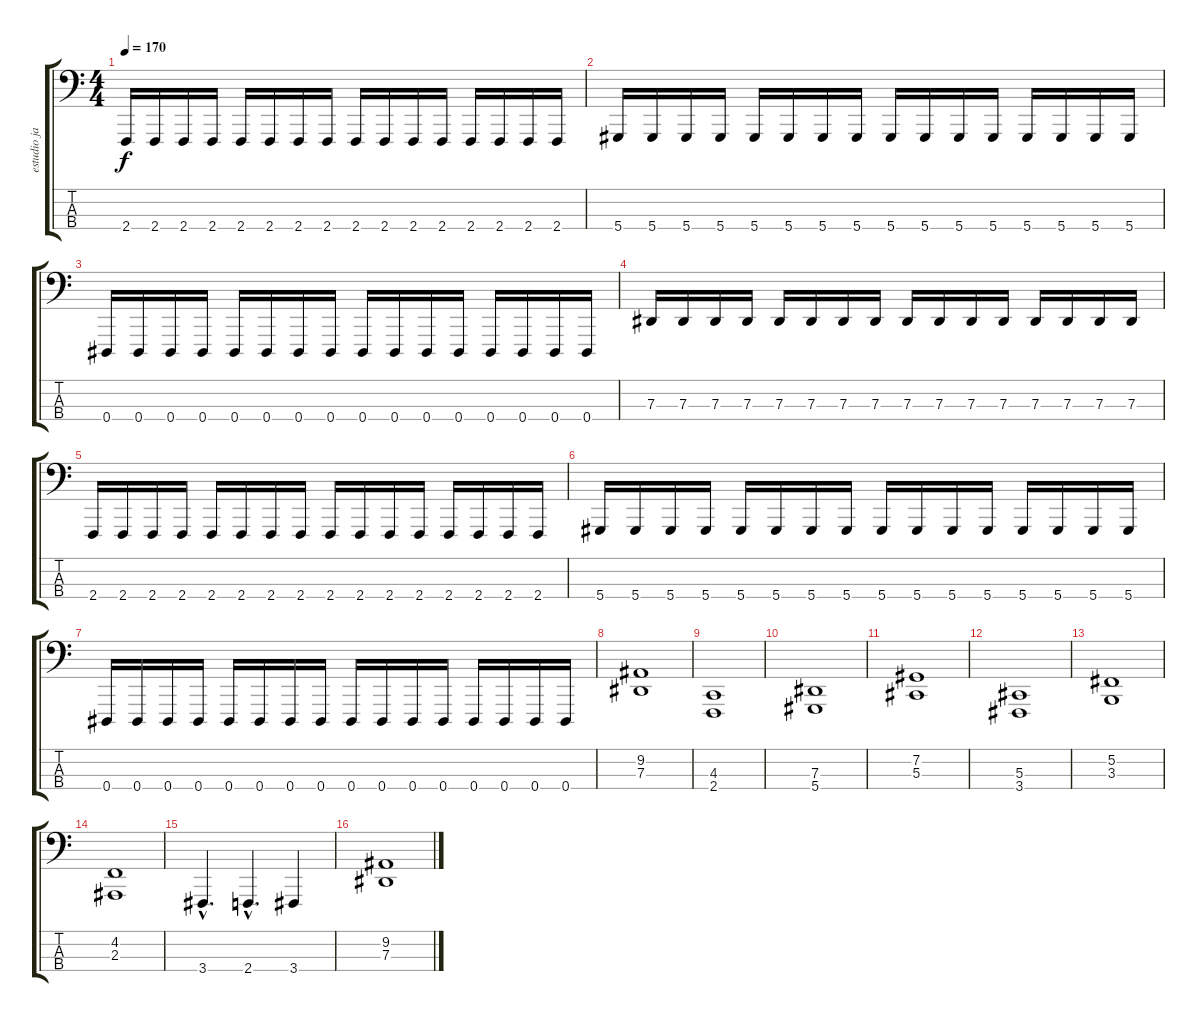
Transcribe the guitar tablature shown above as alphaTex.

\track ("estudio jaime" "estudio ja") {instrument cello}
\staff {score tabs}
\tuning (Gb2 Db2 Ab1 Eb1) {hide}
\ts (4 4)
\tempo 170
\clef f4
\ks c
2.4.16{dy f} 2.4.16 2.4.16 2.4.16 2.4.16 2.4.16 2.4.16 2.4.16 2.4.16 2.4.16 2.4.16 2.4.16 2.4.16 2.4.16 2.4.16 2.4.16 |
5.4.16 5.4.16 5.4.16 5.4.16 5.4.16 5.4.16 5.4.16 5.4.16 5.4.16 5.4.16 5.4.16 5.4.16 5.4.16 5.4.16 5.4.16 5.4.16 |
0.4.16 0.4.16 0.4.16 0.4.16 0.4.16 0.4.16 0.4.16 0.4.16 0.4.16 0.4.16 0.4.16 0.4.16 0.4.16 0.4.16 0.4.16 0.4.16 |
7.3.16 7.3.16 7.3.16 7.3.16 7.3.16 7.3.16 7.3.16 7.3.16 7.3.16 7.3.16 7.3.16 7.3.16 7.3.16 7.3.16 7.3.16 7.3.16 |
2.4.16 2.4.16 2.4.16 2.4.16 2.4.16 2.4.16 2.4.16 2.4.16 2.4.16 2.4.16 2.4.16 2.4.16 2.4.16 2.4.16 2.4.16 2.4.16 |
5.4.16 5.4.16 5.4.16 5.4.16 5.4.16 5.4.16 5.4.16 5.4.16 5.4.16 5.4.16 5.4.16 5.4.16 5.4.16 5.4.16 5.4.16 5.4.16 |
0.4.16 0.4.16 0.4.16 0.4.16 0.4.16 0.4.16 0.4.16 0.4.16 0.4.16 0.4.16 0.4.16 0.4.16 0.4.16 0.4.16 0.4.16 0.4.16 |
(9.2 7.3).1 |
(4.3 2.4).1 |
(7.3 5.4).1 |
(7.2 5.3).1 |
(5.3 3.4).1 |
(5.2 3.3).1 |
(4.2 2.3).1 |
3.4{hac}.4{d} 2.4{hac}.4{d} 3.4.4 |
(9.2 7.3).1
